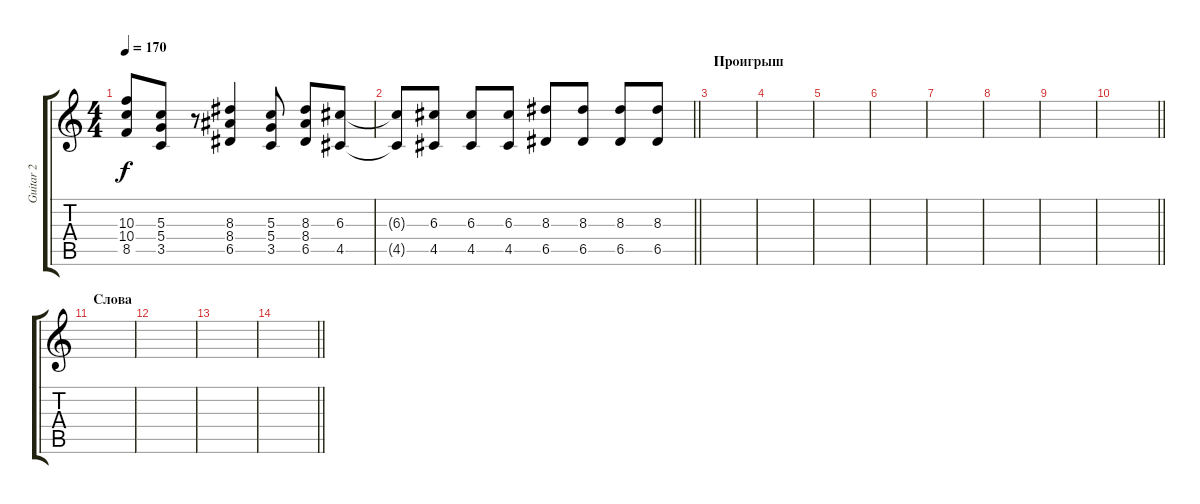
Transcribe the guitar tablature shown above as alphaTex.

\track ("Guitar 2" "Guitar 2") {instrument overdrivenguitar}
\staff {score tabs}
\tuning (E4 B3 G3 D3 A2 D2) {hide}
\ts (4 4)
\tempo 170
\clef g2
\ks c
(10.3 10.4 8.5).8{dy f} (5.3 5.4 3.5).8 r.8 (8.3 8.4 6.5).4 (5.3 5.4 3.5).8 (8.3 8.4 6.5).8 (6.3 4.5).8 |
\barLineRight lightlight
(6.3{t} 4.5{t}).8 (6.3 4.5).8 (6.3 4.5).8 (6.3 4.5).8 (8.3 6.5).8 (8.3 6.5).8 (8.3 6.5).8 (8.3 6.5).8 |
\section ("" "Проигрыш")
|
|
|
|
|
|
|
\barLineRight lightlight
|
\section ("" "Слова")
|
|
|
\barLineRight lightlight
